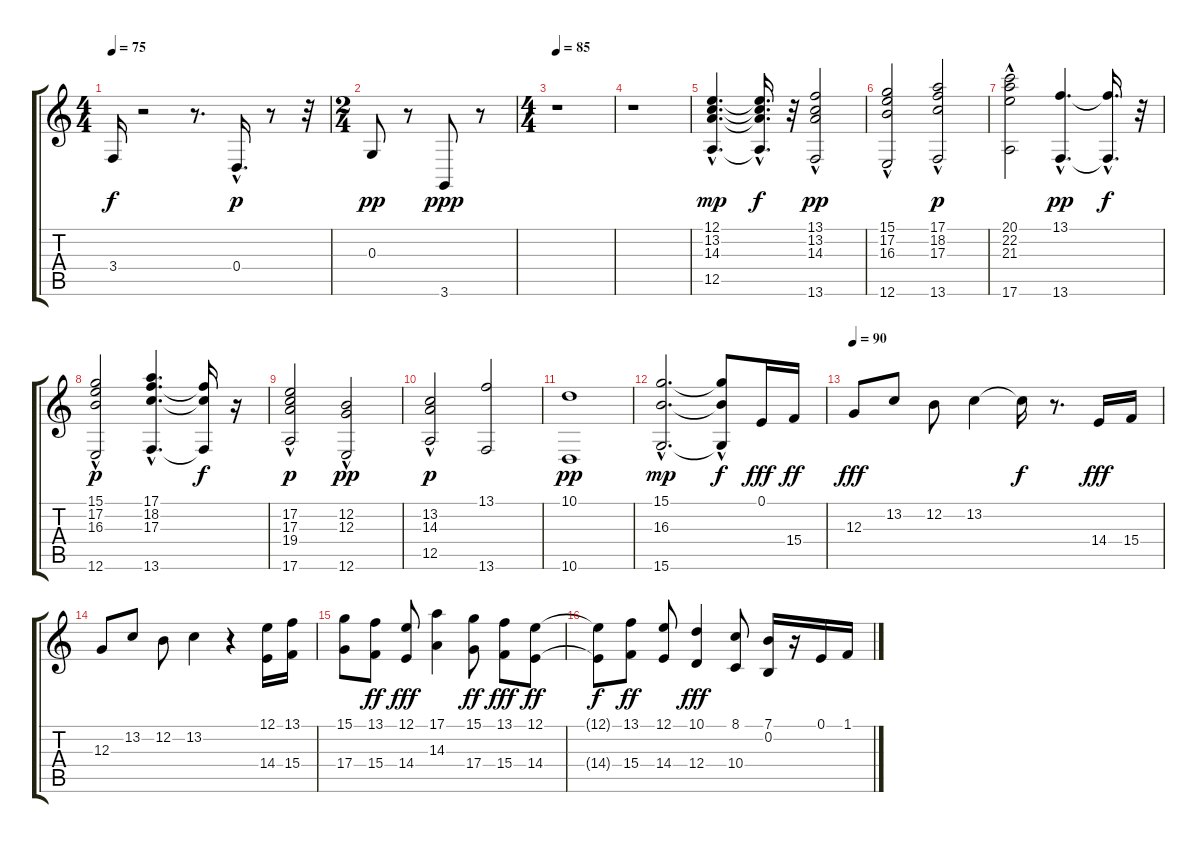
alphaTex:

\track "" {instrument brightacousticpiano}
\staff {score tabs}
\tuning (E4 B3 G3 D3 A2 E2) {hide}
\ts (4 4)
\tempo 75
\clef g2
\ks c
3.4{t}.16{dy f} r.2 r.8{d} 0.4{hac}.16{d dy p} r.8 r.32 |
\ts (2 4)
0.3.8{dy pp} r.8 3.6.8{dy ppp} r.8 |
\ts (4 4)
\tempo 85
r.1 |
r.1 |
(12.1{hac} 13.2{hac} 14.3{hac} 12.5{hac}).4{d dy mp} (12.1{t} 13.2{t} 14.3{t} 12.5{hac t}).16{d dy f} r.32 (13.1{hac} 13.2{hac} 14.3{hac} 13.6).2{dy pp} |
(15.1 17.2{hac} 16.3{hac} 12.6).2 (17.1 18.2{hac} 17.3 13.6).2{dy p} |
(20.1{hac} 22.2{hac} 21.3{hac} 17.6).2 (13.1{hac} 13.6{hac}).4{d dy pp} (13.1{hac t} 13.6{t}).16{d dy f} r.32 |
(15.1{hac} 17.2{hac} 16.3{hac} 12.6).2{dy p} (17.1{hac} 18.2{hac} 17.3{hac} 13.6{hac}).4{d} (18.2{t} 17.3{t} 13.6{t}).16{dy f} r.16 |
(17.2 17.3{hac} 19.4{hac} 17.6).2{dy p} (12.2{hac} 12.3{hac} 12.6).2{dy pp} |
(13.2{hac} 14.3 12.5).2{dy p} (13.1 13.6).2 |
(10.1 10.6).1{dy pp} |
(15.1{hac} 16.3{hac} 15.6{hac}).2{d dy mp} (15.1{t} 16.3{t} 15.6{hac t}).8{dy f} 0.1.16{dy fff} 15.4.16{dy ff} |
\tempo 90
12.3.8{dy fff} 13.2.8 12.2.8 13.2.4 13.2{t}.16{dy f} r.8{d} 14.4.16{dy fff} 15.4.16 |
12.3.8 13.2.8 12.2.8 13.2.4 r.4 (12.1 14.4).16 (13.1 15.4).16 |
(15.1 17.4).8 (13.1 15.4).8{dy ff} (12.1 14.4).8{dy fff} (17.1 14.3).4 (15.1 17.4).8{dy ff} (13.1 15.4).8{dy fff} (12.1 14.4).8{dy ff} |
(12.1{t} 14.4{t}).8{dy f} (13.1 15.4).8{dy ff} (12.1 14.4).8 (10.1 12.4).4{dy fff} (8.1 10.4).8 (7.1 0.2).16 r.16 0.1.16 1.1.16
